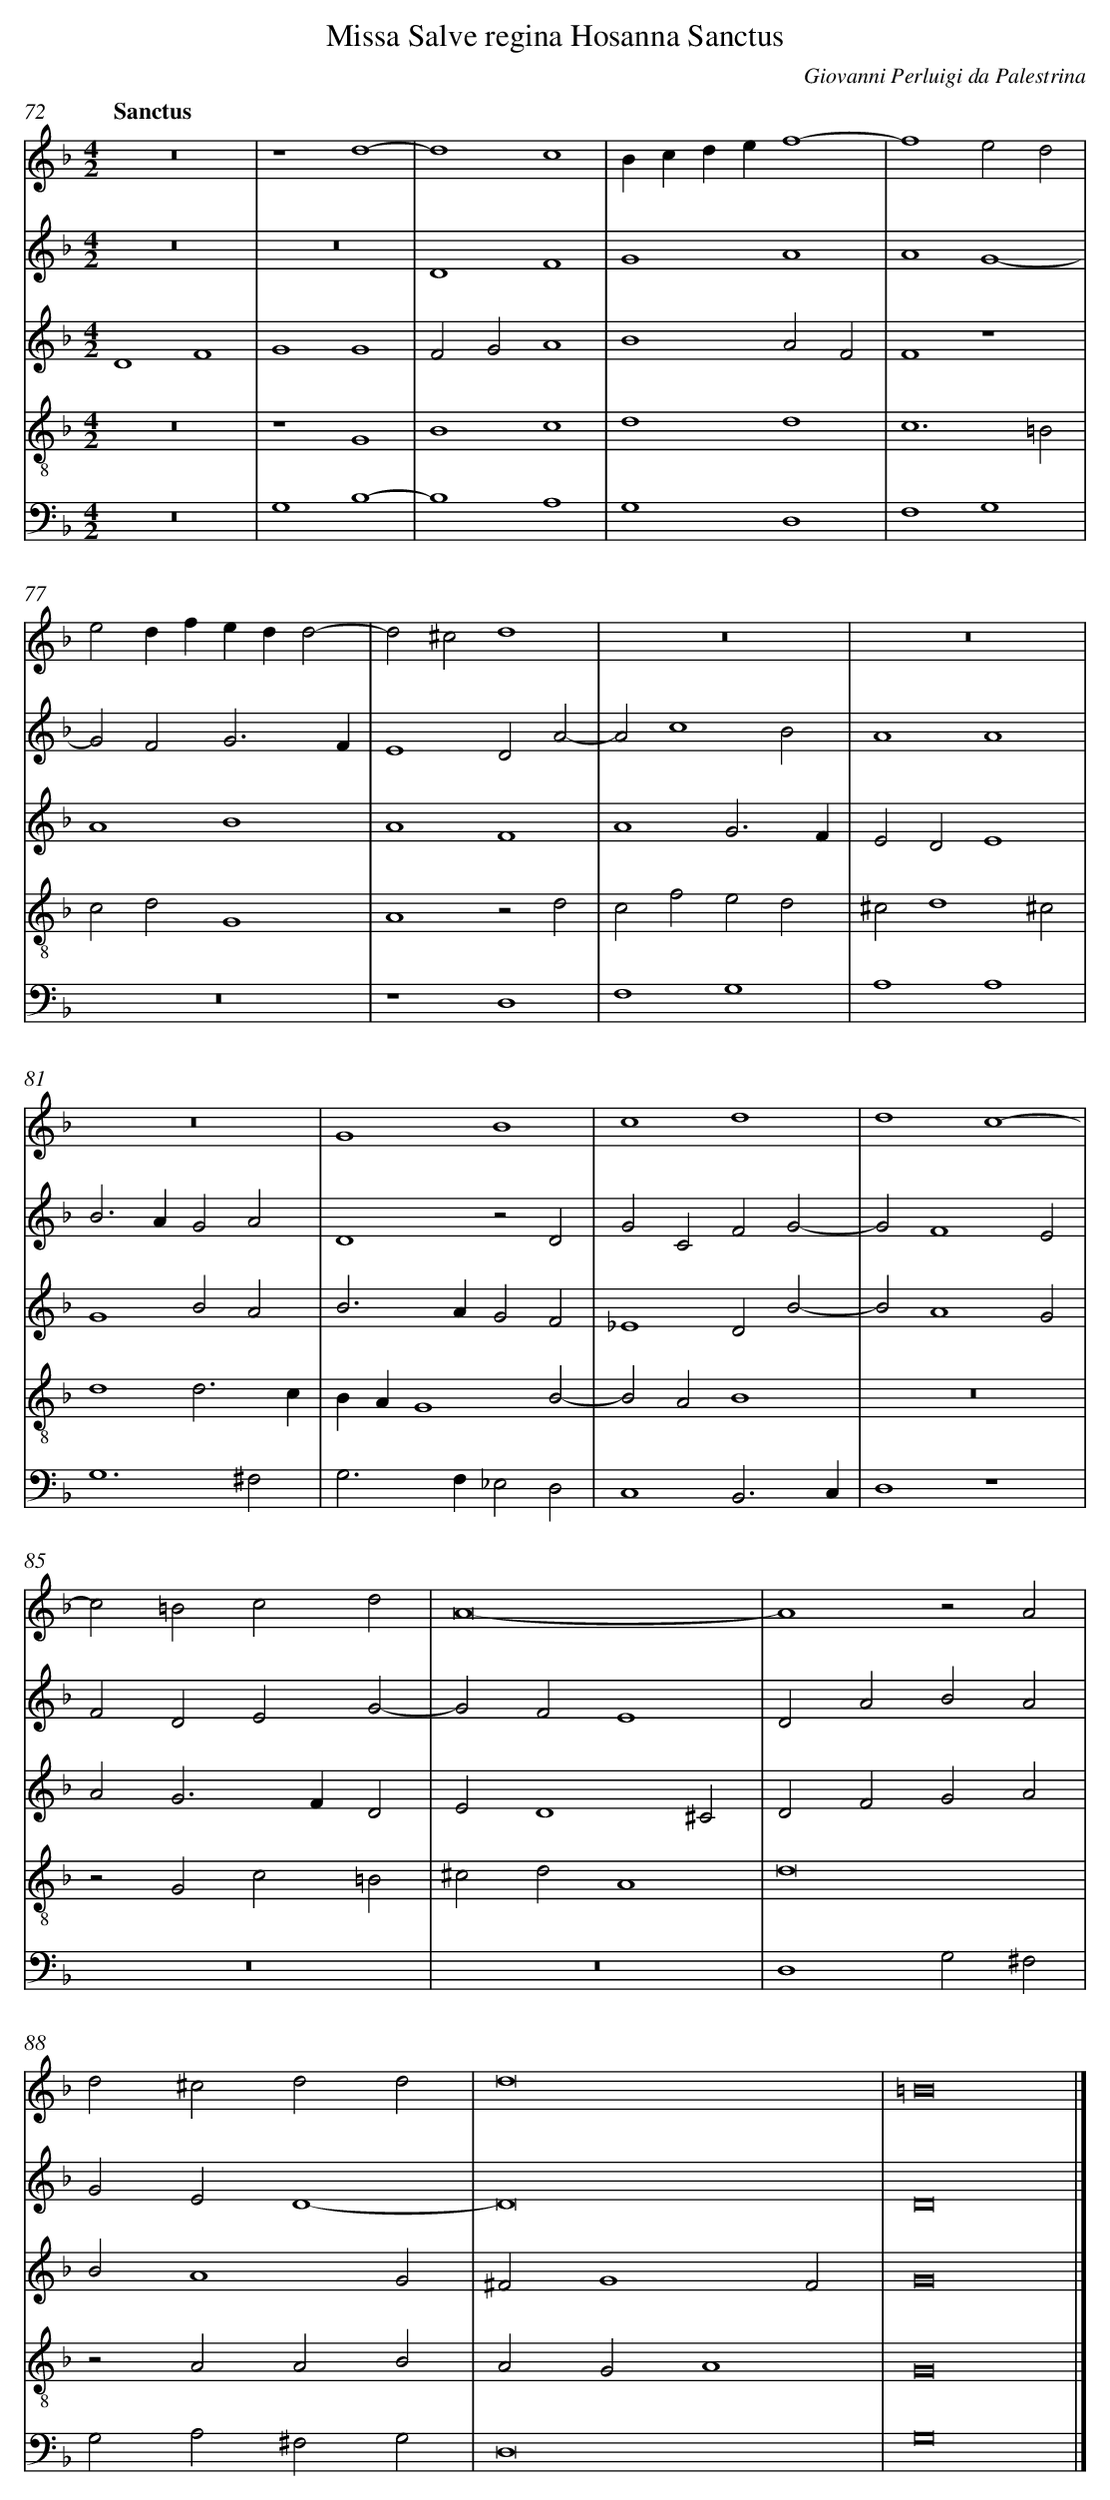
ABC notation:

X:1
T: Missa Salve regina Hosanna Sanctus
C: Giovanni Perluigi da Palestrina
L: 1/4
M: 4/2
Q: "Sanctus"
V: 1 clef=treble
V: 2 clef=treble
V: 3 clef=treble
V: 4 clef=treble-8
V: 5 clef=bass
K: F
[V:1] z8 |
[V:2] z8 |
[V:3] D4F4 |
[V:4] z8 |
[V:5] z8 |
[V:1] z4d4- |
[V:2] z8 |
[V:3] G4G4 |
[V:4] z4G4 |
[V:5] G,4B,4- |
[V:1] d4c4 |
[V:2] D4F4 |
[V:3] F2G2A4 |
[V:4] B4c4 |
[V:5] B,4A,4 |
[V:1] Bcdef4- |
[V:2] G4A4 |
[V:3] B4A2F2 |
[V:4] d4d4 |
[V:5] G,4D,4 |
[V:1] f4e2d2 |
[V:2] A4G4- |
[V:3] F4z4 |
[V:4] c6=B2 |
[V:5] F,4G,4 |
[V:1] e2dfedd2- |
[V:2] G2F2G3F |
[V:3] A4B4 |
[V:4] c2d2G4 |
[V:5] z8 |
[V:1] d2^c2d4 |
[V:2] E4D2A2- |
[V:3] A4F4 |
[V:4] A4z2d2 |
[V:5] z4D,4 |
[V:1] z8 |
[V:2] A2c4B2 |
[V:3] A4G3F |
[V:4] c2f2e2d2 |
[V:5] F,4G,4 |
[V:1] z8 |
[V:2] A4A4 |
[V:3] E2D2E4 |
[V:4] ^c2d4^c2 |
[V:5] A,4A,4 |
[V:1] z8 |
[V:2] B2>A2G2A2 |
[V:3] G4B2A2 |
[V:4] d4d3c |
[V:5] G,6^F,2 |
[V:1] G4B4 |
[V:2] D4z2D2 |
[V:3] B2>A2G2F2 |
[V:4] BAG4B2- |
[V:5] G,2>F,2_E,2D,2 |
[V:1] c4d4 |
[V:2] G2C2F2G2- |
[V:3] _E4D2B2- |
[V:4] B2A2B4 |
[V:5] C,4B,,3C, |
[V:1] d4c4- |
[V:2] G2F4E2 |
[V:3] B2A4G2 |
[V:4] z8 |
[V:5] D,4z4 |
[V:1] c2=B2c2d2 |
[V:2] F2D2E2G2- |
[V:3] A2G2>F2D2 |
[V:4] z2G2c2=B2 |
[V:5] z8 |
[V:1] A8- |
[V:2] G2F2E4 |
[V:3] E2D4^C2 |
[V:4] ^c2d2A4 |
[V:5] z8 |
[V:1] A4z2A2 |
[V:2] D2A2B2A2 |
[V:3] D2F2G2A2 |
[V:4] d8 |
[V:5] D,4G,2^F,2 |
[V:1] d2^c2d2d2 |
[V:2] G2E2D4- |
[V:3] B2A4G2 |
[V:4] z2A2A2B2 |
[V:5] G,2A,2^F,2G,2 |
[V:1] d8 |
[V:2] D8 |
[V:3] ^F2G4F2 |
[V:4] A2G2A4 |
[V:5] D,8 |
[V:1] =B8 |]
[V:2] D8 |]
[V:3] G8 |]
[V:4] G8 |]
[V:5] G,8 |]
